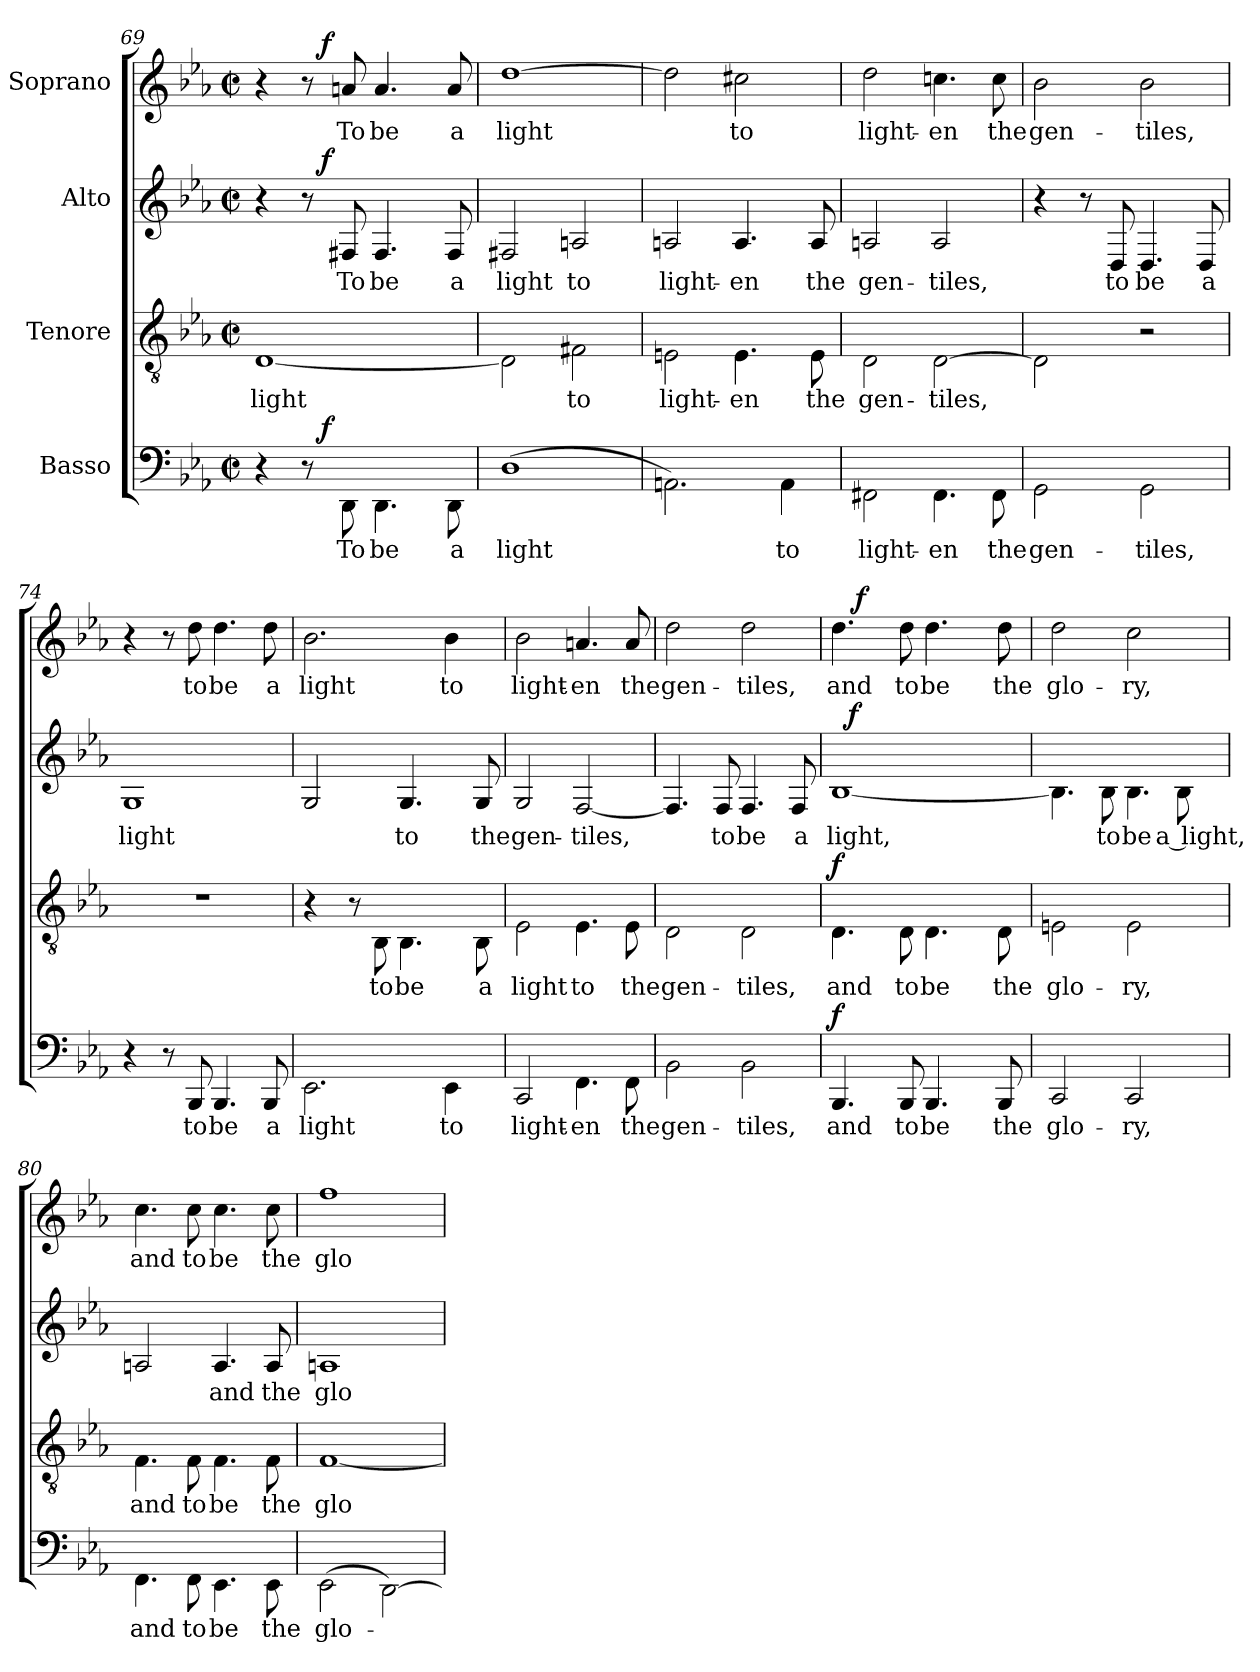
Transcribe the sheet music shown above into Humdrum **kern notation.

**kern	**text	**dynam	**kern	**text	**dynam	**kern	**text	**dynam	**kern	**text	**dynam
*part4	*part4	*part4	*part3	*part3	*part3	*part2	*part2	*part2	*part1	*part1	*part1
*staff4	*staff4	*staff4	*staff3	*staff3	*staff3	*staff2	*staff2	*staff2	*staff1	*staff1	*staff1
*I"Basso	*	*	*I"Tenore	*	*	*I"Alto	*	*	*I"Soprano	*	*
*clefF4	*	*	*clefGv2	*	*	*clefG2	*	*	*clefG2	*	*
*k[b-e-a-]	*	*	*k[b-e-a-]	*	*	*k[b-e-a-]	*	*	*k[b-e-a-]	*	*
*E-:	*	*	*E-:	*	*	*E-:	*	*	*E-:	*	*
*M2/2	*	*	*M2/2	*	*	*M2/2	*	*	*M2/2	*	*
*met(c|)	*	*	*met(c|)	*	*	*met(c|)	*	*	*met(c|)	*	*
=69	=69	=69	=69	=69	=69	=69	=69	=69	=69	=69	=69
!	!	!	!	!LO:LY:b	!	!	!	!	!	!	!
*^	*	*	*	*	*	*^	*	*	*^	*	*
4r	4ryy	.	.	[>1D	light	.	4r	4ryy	.	.	4r	4ryy	.	.
8r	16ryy	.	.	.	.	.	8r	16ryy	.	.	8r	16ryy	.	.
!	!	!	!LO:DY:a	!	!	!	!	!	!	!LO:DY:a	!	!	!	!LO:DY:a
.	2ryy	.	f	.	.	.	.	2ryy	.	f	.	2ryy	.	f
!	!	!LO:LY:b:cj	!	!	!	!	!	!	!LO:LY:b:cj	!	!	!	!LO:LY:b:cj	!
8DD\	.	To	.	.	.	.	8F#X/	.	To	.	8an/	.	To	.
!	!	!LO:LY:b:cj	!	!	!	!	!	!	!LO:LY:b:cj	!	!	!	!LO:LY:b:cj	!
4.DD\	.	be	.	.	.	.	4.F#/	.	be	.	4.a/	.	be	.
.	8.ryy	.	.	.	.	.	.	8.ryy	.	.	.	8.ryy	.	.
!	!	!LO:LY:b:cj	!	!	!	!	!	!	!LO:LY:b:cj	!	!	!	!LO:LY:b:cj	!
8DD\	.	a	.	.	.	.	8F#/	.	a	.	8a/	.	a	.
=70	=70	=70	=70	=70	=70	=70	=70	=70	=70	=70	=70	=70	=70	=70
!	!	!LO:LY:b	!	!	!	!	!	!	!LO:LY:b:cj	!	!	!	!LO:LY:b	!
*	*	*	*	*	*	*	*v	*v	*	*	*	*	*	*
*v	*v	*	*	*	*	*	*	*	*	*v	*v	*	*
(>1D	light	.	2D\]	.	.	2F#X/	light	.	[>1dd	light	.
!	!	!	!	!LO:LY:b:cj	!	!	!LO:LY:b:cj	!	!	!	!
.	.	.	2F#X\	to	.	2An/	to	.	.	.	.
=71	=71	=71	=71	=71	=71	=71	=71	=71	=71	=71	=71
!	!	!	!	!LO:LY:b:cj	!	!	!LO:LY:b:cj	!	!	!	!
2.AAn\)	.	.	2En\	light-	.	2An/	light-	.	2dd\]	.	.
!	!	!	!	!LO:LY:b:cj	!	!	!LO:LY:b:cj	!	!	!LO:LY:b:cj	!
.	.	.	4.E\	-en	.	4.A/	-en	.	2cc#X\	to	.
!	!LO:LY:b:cj	!	!	!	!	!	!	!	!	!	!
4AA\	to	.	.	.	.	.	.	.	.	.	.
!	!	!	!	!LO:LY:b:cj	!	!	!LO:LY:b:cj	!	!	!	!
.	.	.	8E\	the	.	8A/	the	.	.	.	.
=72	=72	=72	=72	=72	=72	=72	=72	=72	=72	=72	=72
!	!LO:LY:b:cj	!	!	!LO:LY:b:cj	!	!	!LO:LY:b:cj	!	!	!LO:LY:b:cj	!
2FF#X\	light-	.	2D\	gen-	.	2An/	gen-	.	2dd\	light-	.
!	!LO:LY:b:cj	!	!	!LO:LY:b	!	!	!LO:LY:b:cj	!	!	!LO:LY:b:cj	!
4.FF#\	-en	.	[>2D\	-tiles,	.	2A/	-tiles,	.	4.ccn\	-en	.
!	!LO:LY:b:cj	!	!	!	!	!	!	!	!	!LO:LY:b:cj	!
8FF#\	the	.	.	.	.	.	.	.	8cc\	the	.
=73	=73	=73	=73	=73	=73	=73	=73	=73	=73	=73	=73
!	!LO:LY:b:cj	!	!	!	!	!	!	!	!	!LO:LY:b:cj	!
2GG\	gen-	.	2D\]	.	.	4r	.	.	2b-\	gen-	.
.	.	.	.	.	.	8r	.	.	.	.	.
!	!	!	!	!	!	!	!LO:LY:b:cj	!	!	!	!
.	.	.	.	.	.	8D/	to	.	.	.	.
!	!LO:LY:b:cj	!	!	!	!	!	!LO:LY:b:cj	!	!	!LO:LY:b:cj	!
2GG\	-tiles,	.	2r	.	.	4.D/	be	.	2b-\	-tiles,	.
!	!	!	!	!	!	!	!LO:LY:b:cj	!	!	!	!
.	.	.	.	.	.	8D/	a	.	.	.	.
=74	=74	=74	=74	=74	=74	=74	=74	=74	=74	=74	=74
!	!	!	!	!	!	!	!LO:LY:b	!	!	!	!
4r	.	.	1r	.	.	1G	light	.	4r	.	.
8r	.	.	.	.	.	.	.	.	8r	.	.
!	!LO:LY:b:cj	!	!	!	!	!	!	!	!	!LO:LY:b:cj	!
8BBB-/	to	.	.	.	.	.	.	.	8dd\	to	.
!	!LO:LY:b:cj	!	!	!	!	!	!	!	!	!LO:LY:b:cj	!
4.BBB-/	be	.	.	.	.	.	.	.	4.dd\	be	.
!	!LO:LY:b:cj	!	!	!	!	!	!	!	!	!LO:LY:b:cj	!
8BBB-/	a	.	.	.	.	.	.	.	8dd\	a	.
!!LO:PB:g=z
=75	=75	=75	=75	=75	=75	=75	=75	=75	=75	=75	=75
!	!LO:LY:b:cj	!	!	!	!	!	!	!	!	!LO:LY:b:cj	!
*	*	*	*	*	*	*^	*	*	*	*	*
2.EE-\	light	.	4r	.	.	2G/	64ryy	.	.	2.b-\	light	.
.	.	.	.	.	.	.	2ryy	.	.	.	.	.
.	.	.	8r	.	.	.	.	.	.	.	.	.
!	!	!	!	!LO:LY:b:cj	!	!	!	!	!	!	!	!
.	.	.	8BB-\	to	.	.	.	.	.	.	.	.
!	!	!	!	!LO:LY:b:cj	!	!	!	!LO:LY:b:cj	!	!	!	!
.	.	.	4.BB-\	be	.	4.G/	.	to	.	.	.	.
.	.	.	.	.	.	.	4ryy	.	.	.	.	.
!	!LO:LY:b:cj	!	!	!	!	!	!	!	!	!	!LO:LY:b:cj	!
4EE-\	to	.	.	.	.	.	.	.	.	4b-\	to	.
.	.	.	.	.	.	.	8...ryy	.	.	.	.	.
!	!	!	!	!LO:LY:b:cj	!	!	!	!LO:LY:b:cj	!	!	!	!
.	.	.	8BB-\	a	.	8G/	.	the	.	.	.	.
=76	=76	=76	=76	=76	=76	=76	=76	=76	=76	=76	=76	=76
!	!LO:LY:b:cj	!	!	!LO:LY:b:cj	!	!	!	!LO:LY:b:cj	!	!	!LO:LY:b:cj	!
*	*	*	*	*	*	*v	*v	*	*	*	*	*
2CC/	light-	.	2E-\	light	.	2G/	gen-	.	2b-\	light-	.
!	!LO:LY:b:cj	!	!	!LO:LY:b:cj	!	!	!LO:LY:b	!	!	!LO:LY:b:cj	!
4.FF\	-en	.	4.E-\	to	.	[<2F/	-tiles,	.	4.an/	-en	.
!	!LO:LY:b:cj	!	!	!LO:LY:b:cj	!	!	!	!	!	!LO:LY:b:cj	!
8FF\	the	.	8E-\	the	.	.	.	.	8a/	the	.
=77	=77	=77	=77	=77	=77	=77	=77	=77	=77	=77	=77
!	!LO:LY:b:cj	!	!	!LO:LY:b:cj	!	!	!	!	!	!LO:LY:b:cj	!
2BB-\	gen-	.	2D\	gen-	.	4.F/]	.	.	2dd\	gen-	.
!	!	!	!	!	!	!	!LO:LY:b:cj	!	!	!	!
.	.	.	.	.	.	8F/	to	.	.	.	.
!	!LO:LY:b:cj	!	!	!LO:LY:b:cj	!	!	!LO:LY:b:cj	!	!	!LO:LY:b:cj	!
2BB-\	-tiles,	.	2D\	-tiles,	.	4.F/	be	.	2dd\	-tiles,	.
!	!	!	!	!	!	!	!LO:LY:b:cj	!	!	!	!
.	.	.	.	.	.	8F/	a	.	.	.	.
=78	=78	=78	=78	=78	=78	=78	=78	=78	=78	=78	=78
!	!LO:LY:b:cj	!LO:DY:a	!	!LO:LY:b:cj	!LO:DY:a	!	!LO:LY:b	!	!	!LO:LY:b:cj	!
*	*	*	*	*	*	*^	*	*	*^	*	*
4.BBB-/	and	f	4.D\	and	f	[>1B-	16ryy	light,	.	4.dd\	16ryy	and	.
!	!	!	!	!	!	!	!	!	!LO:DY:a	!	!	!	!
.	.	.	.	.	.	.	2...ryy	.	f	.	64ryy	.	.
!	!	!	!	!	!	!	!	!	!	!	!	!	!LO:DY:a
.	.	.	.	.	.	.	.	.	.	.	2ryy	.	f
!	!LO:LY:b:cj	!	!	!LO:LY:b:cj	!	!	!	!	!	!	!	!LO:LY:b:cj	!
8BBB-/	to	.	8D\	to	.	.	.	.	.	8dd\	.	to	.
!	!LO:LY:b:cj	!	!	!LO:LY:b:cj	!	!	!	!	!	!	!	!LO:LY:b:cj	!
4.BBB-/	be	.	4.D\	be	.	.	.	.	.	4.dd\	.	be	.
.	.	.	.	.	.	.	.	.	.	.	4ryy	.	.
.	.	.	.	.	.	.	.	.	.	.	8ryy	.	.
!	!LO:LY:b:cj	!	!	!LO:LY:b:cj	!	!	!	!	!	!	!	!LO:LY:b:cj	!
8BBB-/	the	.	8D\	the	.	.	.	.	.	8dd\	.	the	.
.	.	.	.	.	.	.	.	.	.	.	32.ryy	.	.
=79	=79	=79	=79	=79	=79	=79	=79	=79	=79	=79	=79	=79	=79
!	!LO:LY:b:cj	!	!	!LO:LY:b:cj	!	!	!	!	!	!	!	!LO:LY:b:cj	!
*	*	*	*	*	*	*v	*v	*	*	*	*	*	*
*	*	*	*	*	*	*	*	*	*v	*v	*	*
2CC/	glo-	.	2En\	glo-	.	4.B-\]	.	.	2dd\	glo-	.
!	!	!	!	!	!	!	!LO:LY:b:cj	!	!	!	!
.	.	.	.	.	.	8B-\	to	.	.	.	.
!	!LO:LY:b:cj	!	!	!LO:LY:b:cj	!	!	!LO:LY:b:cj	!	!	!LO:LY:b:cj	!
2CC/	-ry,	.	2E\	-ry,	.	4.B-\	be	.	2cc\	-ry,	.
!	!	!	!	!	!	!	!LO:LY:b:cj	!	!	!	!
.	.	.	.	.	.	8B-\	a light,	.	.	.	.
=80	=80	=80	=80	=80	=80	=80	=80	=80	=80	=80	=80
!	!LO:LY:b:cj	!	!	!LO:LY:b:cj	!	!	!	!	!	!LO:LY:b:cj	!
4.FF\	and	.	4.F\	and	.	2An/	.	.	4.cc\	and	.
!	!LO:LY:b:cj	!	!	!LO:LY:b:cj	!	!	!	!	!	!LO:LY:b:cj	!
8FF\	to	.	8F\	to	.	.	.	.	8cc\	to	.
!	!LO:LY:b:cj	!	!	!LO:LY:b:cj	!	!	!LO:LY:b:cj	!	!	!LO:LY:b:cj	!
4.EE-\	be	.	4.F\	be	.	4.A/	and	.	4.cc\	be	.
!	!LO:LY:b:cj	!	!	!LO:LY:b:cj	!	!	!LO:LY:b:cj	!	!	!LO:LY:b:cj	!
8EE-\	the	.	8F\	the	.	8A/	the	.	8cc\	the	.
=81	=81	=81	=81	=81	=81	=81	=81	=81	=81	=81	=81
!	!LO:LY:b	!	!	!LO:LY:b:cj	!	!	!LO:LY:b:cj	!	!	!LO:LY:b:cj	!
(>2EE-\	glo-	.	[>1F	glo-	.	1An	glo-	.	1ff	glo-	.
[>2DD\)	.	.	.	.	.	.	.	.	.	.	.
=	=	=	=	=	=	=	=	=	=	=	=
*-	*-	*-	*-	*-	*-	*-	*-	*-	*-	*-	*-
